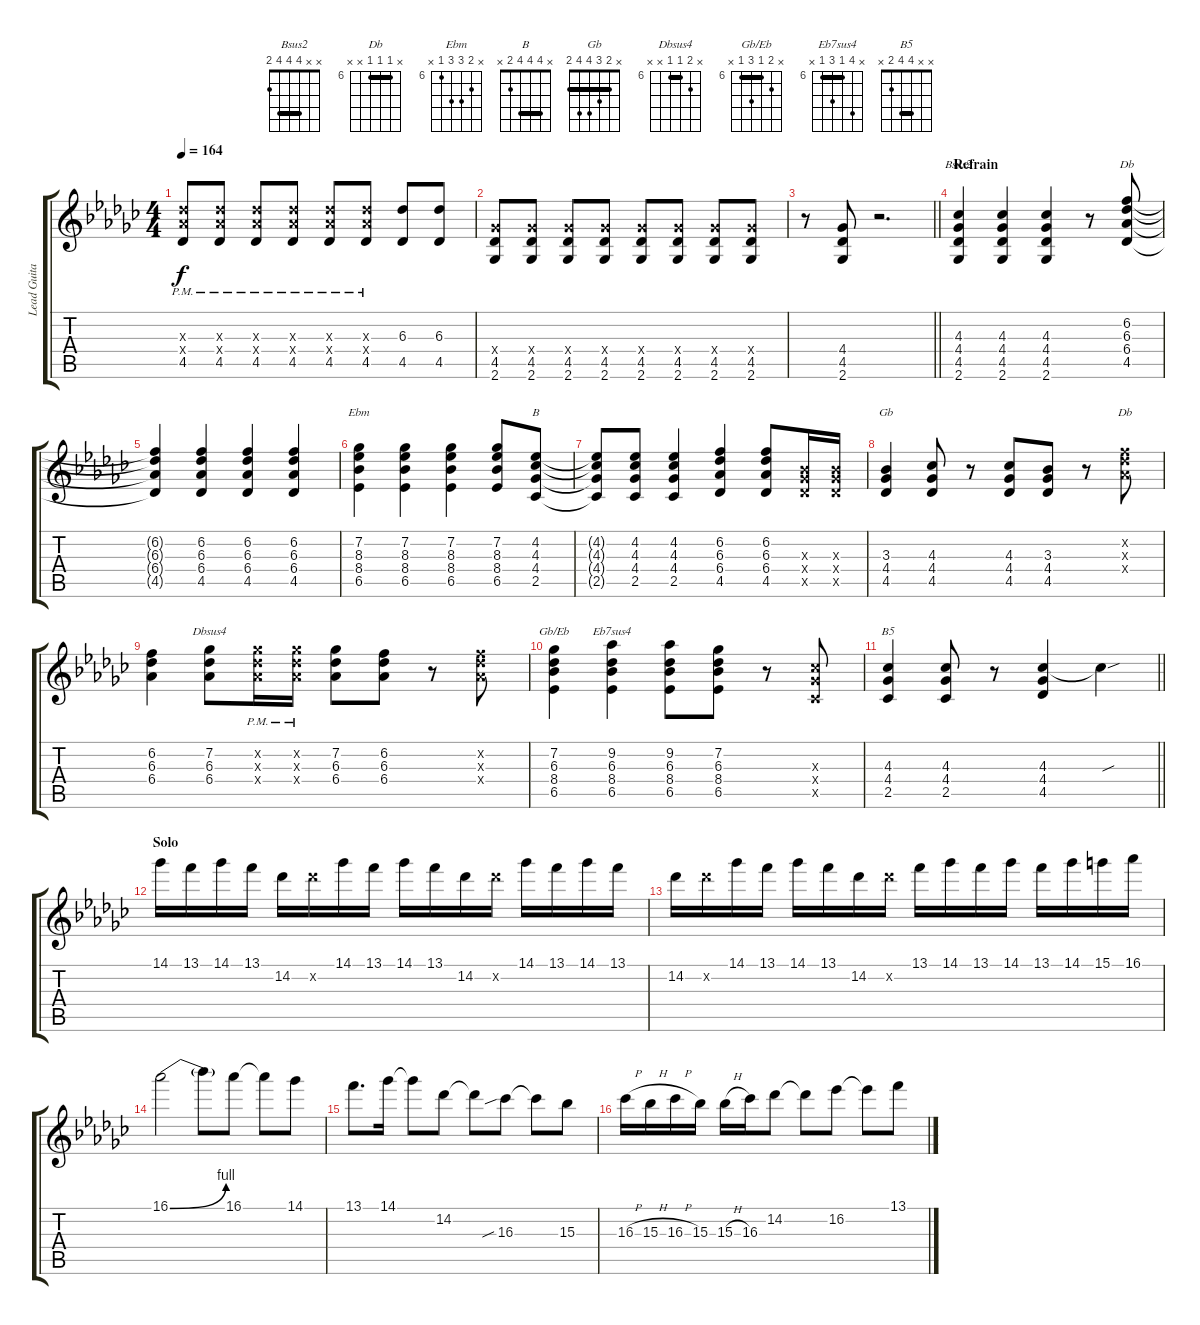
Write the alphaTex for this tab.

\track ("Lead Guitar" "Lead Guita") {instrument overdrivenguitar}
\staff {score tabs}
\tuning (E4 B3 G3 D3 A2 E2) {hide}
\chord ("Bsus2" x x 4 4 4 2) {barre 4}
\chord ("Db" x 6 6 6 4 x) {firstfret 4 barre 6}
\chord ("Ebm" x 7 8 8 6 x) {firstfret 6}
\chord ("B" x 4 4 4 2 x) {barre 4}
\chord ("Gb" x 2 3 4 4 2) {barre 2}
\chord ("Db" x 6 6 6 x x) {firstfret 6 barre 6}
\chord ("Dbsus4" x 7 6 6 x x) {firstfret 6 barre 6}
\chord ("Gb/Eb" x 7 6 8 6 x) {firstfret 6 barre 6}
\chord ("Eb7sus4" x 9 6 8 6 x) {firstfret 6 barre 6}
\chord ("B5" x x 4 4 2 x) {barre 4}
\ts (4 4)
\tempo 164
\clef g2
\ks gb
(6.3{x} 6.4{x} 4.5{pm}).8{dy f} (6.3{x} 6.4{x} 4.5{pm}).8 (6.3{x} 6.4{x} 4.5{pm}).8 (6.3{x} 6.4{x} 4.5{pm}).8 (6.3{x} 6.4{x} 4.5{pm}).8 (6.3{x} 6.4{x} 4.5{pm}).8 (6.3 4.5).8 (6.3 4.5).8 |
(4.4{x} 4.5 2.6).8 (4.4{x} 4.5 2.6).8 (4.4{x} 4.5 2.6).8 (4.4{x} 4.5 2.6).8 (4.4{x} 4.5 2.6).8 (4.4{x} 4.5 2.6).8 (4.4{x} 4.5 2.6).8 (4.4{x} 4.5 2.6).8 |
\barLineRight lightlight
r.8 (4.4 4.5 2.6).8 r.2{d} |
\section ("" "Refrain")
(4.3 4.4 4.5 2.6).4{ch "Bsus2"} (4.3 4.4 4.5 2.6).4 (4.3 4.4 4.5 2.6).4 r.8 (6.2 6.3 6.4 4.5).8{ch "Db"} |
(6.2{t} 6.3{t} 6.4{t} 4.5{t}).4 (6.2 6.3 6.4 4.5).4 (6.2 6.3 6.4 4.5).4 (6.2 6.3 6.4 4.5).4 |
(7.2 8.3 8.4 6.5).4{ch "Ebm"} (7.2 8.3 8.4 6.5).4 (7.2 8.3 8.4 6.5).4 (7.2 8.3 8.4 6.5).8 (4.2 4.3 4.4 2.5).8{ch "B"} |
(4.2{t} 4.3{t} 4.4{t} 2.5{t}).8 (4.2 4.3 4.4 2.5).8 (4.2 4.3 4.4 2.5).4 (6.2 6.3 6.4 4.5).4 (6.2 6.3 6.4 4.5).8 (3.3{x} 4.4{x} 4.5{x}).16 (3.3{x} 4.4{x} 4.5{x}).16 |
(3.3 4.4 4.5).4{ch "Gb"} (4.3 4.4 4.5).8 r.8 (4.3 4.4 4.5).8 (3.3 4.4 4.5).8 r.8 (6.2{x} 6.3{x} 6.4{x}).8{ch "Db"} |
(6.2 6.3 6.4).4 (7.2 6.3 6.4).8{ch "Dbsus4"} (7.2{pm x} 6.3{pm x} 6.4{pm x}).16 (7.2{pm x} 6.3{pm x} 6.4{pm x}).16 (7.2 6.3 6.4).8 (6.2 6.3 6.4).8 r.8 (6.2{x} 6.3{x} 6.4{x}).8 |
(7.2 6.3 8.4 6.5).4{ch "Gb/Eb"} (9.2 6.3 8.4 6.5).4{ch "Eb7sus4"} (9.2 6.3 8.4 6.5).8 (7.2 6.3 8.4 6.5).8 r.8 (4.3{x} 4.4{x} 2.5{x}).8 |
\barLineRight lightlight
(4.3 4.4 2.5).4{ch "B5"} (4.3 4.4 2.5).8 r.8 (4.3 4.4 4.5).4 4.3{sou t}.4 |
\section ("" "Solo")
14.1.16 13.1.16 14.1.16 13.1.16 14.2.16 14.2{x}.16 14.1.16 13.1.16 14.1.16 13.1.16 14.2.16 14.2{x}.16 14.1.16 13.1.16 14.1.16 13.1.16 |
14.2.16 14.2{x}.16 14.1.16 13.1.16 14.1.16 13.1.16 14.2.16 14.2{x}.16 13.1.16 14.1.16 13.1.16 14.1.16 13.1.16 14.1.16 15.1.16 16.1.16 |
16.1{be (bend 0 0 60 4)}.2 16.1{t}.8 16.1.8 16.1{t}.8 14.1.8 |
13.1.8{d} 14.1.16 14.1{t}.8 14.2.8 14.2{t}.8 16.3{sib}.8 16.3{t}.8 15.3.8 |
16.3{h}.16 15.3{h}.16 16.3{h}.16 15.3.16 15.3{h}.16 16.3.16 14.2.8 14.2{t}.8 16.2.8 16.2{t}.8 13.1.8
